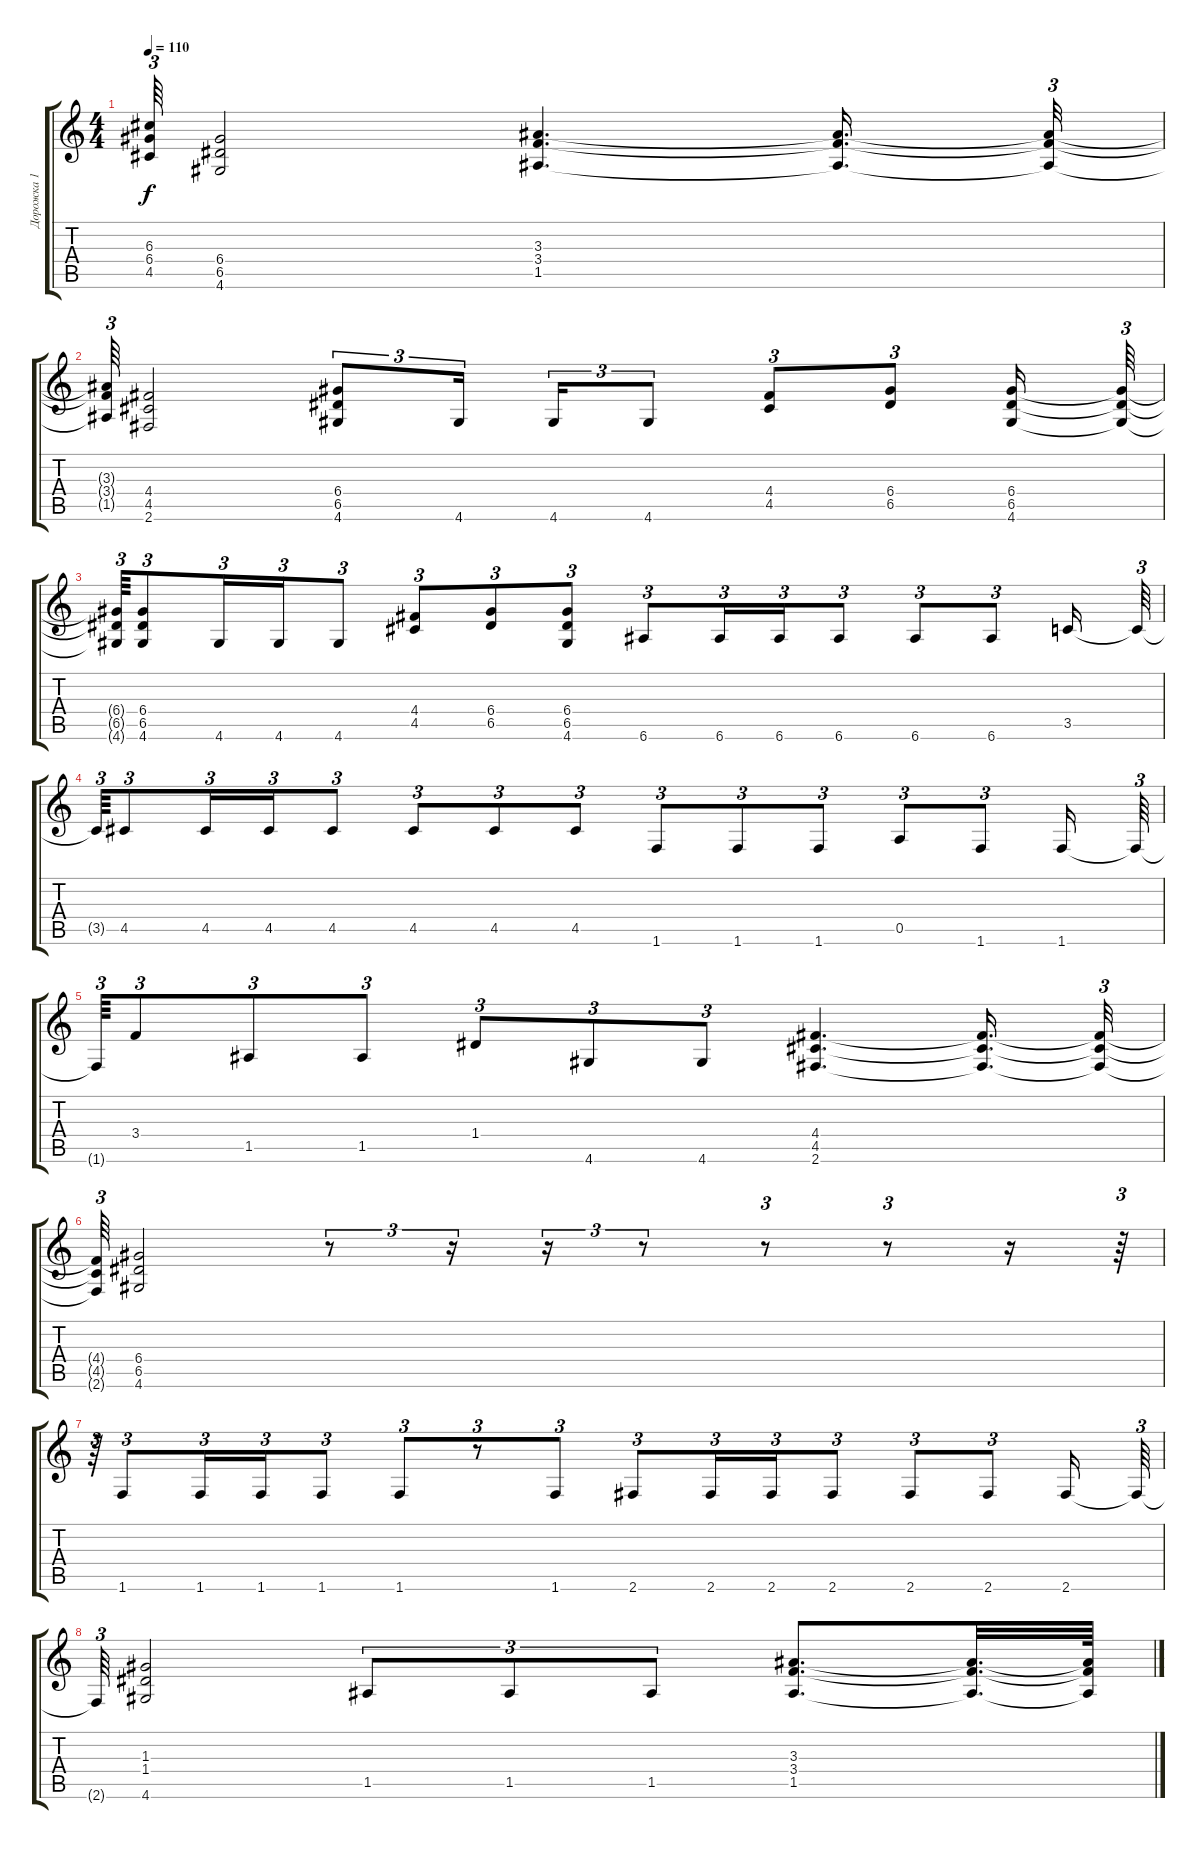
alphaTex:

\track ("Дорожка 1" "Дорожка 1") {instrument distortionguitar}
\staff {score tabs}
\tuning (E4 B3 G3 D3 A2 E2) {hide}
\ts (4 4)
\tempo 110
\clef g2
\ks c
(6.3{t} 6.4{t} 4.5{t}).64{tu (3 2) dy f} (6.4 6.5 4.6).2 (3.3 3.4 1.5).4{d} (3.3{t} 3.4{t} 1.5{t}).16{d} (3.3{t} 3.4{t} 1.5{t}).32{tu (3 2)} |
(3.3{t} 3.4{t} 1.5{t}).64{tu (3 2)} (4.4 4.5 2.6).2 (6.4 6.5 4.6).8{tu (3 2)} 4.6.16{tu (3 2) beam splitsecondary} 4.6.16{tu (3 2)} 4.6.8{tu (3 2)} (4.4 4.5).8{tu (3 2)} (6.4 6.5).8{tu (3 2)} (6.4 6.5 4.6).16 (6.4{t} 6.5{t} 4.6{t}).64{tu (3 2)} |
(6.4{t} 6.5{t} 4.6{t}).64{tu (3 2)} (6.4 6.5 4.6).8{tu (3 2)} 4.6.16{tu (3 2)} 4.6.16{tu (3 2)} 4.6.8{tu (3 2)} (4.4 4.5).8{tu (3 2)} (6.4 6.5).8{tu (3 2)} (6.4 6.5 4.6).8{tu (3 2)} 6.6.8{tu (3 2)} 6.6.16{tu (3 2)} 6.6.16{tu (3 2)} 6.6.8{tu (3 2)} 6.6.8{tu (3 2)} 6.6.8{tu (3 2)} 3.5.16 3.5{t}.64{tu (3 2)} |
3.5{t}.64{tu (3 2)} 4.5.8{tu (3 2)} 4.5.16{tu (3 2)} 4.5.16{tu (3 2)} 4.5.8{tu (3 2)} 4.5.8{tu (3 2)} 4.5.8{tu (3 2)} 4.5.8{tu (3 2)} 1.6.8{tu (3 2)} 1.6.8{tu (3 2)} 1.6.8{tu (3 2)} 0.5.8{tu (3 2)} 1.6.8{tu (3 2)} 1.6.16 1.6{t}.64{tu (3 2)} |
1.6{t}.64{tu (3 2)} 3.4.8{tu (3 2)} 1.5.8{tu (3 2)} 1.5.8{tu (3 2)} 1.4.8{tu (3 2)} 4.6.8{tu (3 2)} 4.6.8{tu (3 2)} (4.4 4.5 2.6).4{d} (4.4{t} 4.5{t} 2.6{t}).16{d} (4.4{t} 4.5{t} 2.6{t}).32{tu (3 2)} |
(4.4{t} 4.5{t} 2.6{t}).64{tu (3 2)} (6.4 6.5 4.6).2 r.8{tu (3 2)} r.16{tu (3 2)} r.16{tu (3 2)} r.8{tu (3 2)} r.8{tu (3 2)} r.8{tu (3 2)} r.16 r.64{tu (3 2)} |
r.64{tu (3 2)} 1.6.8{tu (3 2)} 1.6.16{tu (3 2)} 1.6.16{tu (3 2)} 1.6.8{tu (3 2)} 1.6.8{tu (3 2)} r.8{tu (3 2)} 1.6.8{tu (3 2)} 2.6.8{tu (3 2)} 2.6.16{tu (3 2)} 2.6.16{tu (3 2)} 2.6.8{tu (3 2)} 2.6.8{tu (3 2)} 2.6.8{tu (3 2)} 2.6.16 2.6{t}.64{tu (3 2)} |
2.6{t}.64{tu (3 2)} (1.3 1.4 4.6).2 1.5.8{tu (3 2)} 1.5.8{tu (3 2)} 1.5.8{tu (3 2)} (3.3 3.4 1.5).8{d} (3.3{t} 3.4{t} 1.5{t}).32{d} (3.3{t} 3.4{t} 1.5{t}).64
